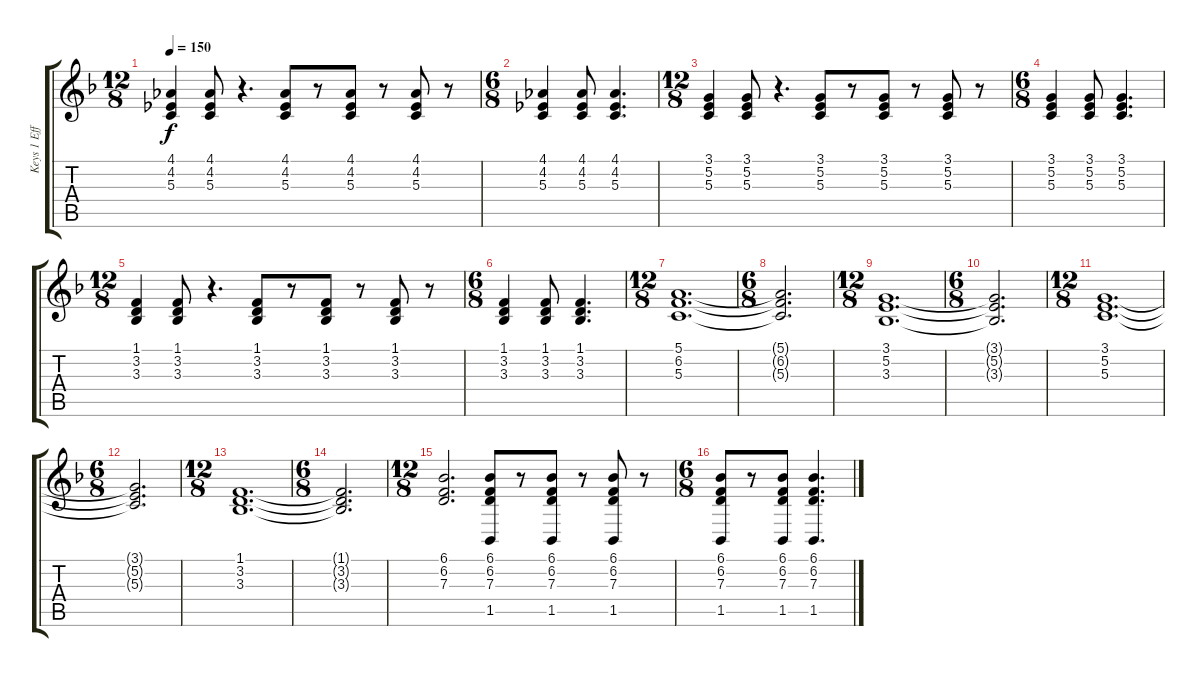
\track ("Keys 1 Effect" "Keys 1 Eff") {instrument stringensemble1}
\staff {score tabs}
\tuning (E4 B3 G3 D3 A2 E2) {hide}
\ts (12 8)
\tempo 150
\clef g2
\ks f
(4.1 4.2 5.3).4{dy f} (4.1 4.2 5.3).8 r.4{d} (4.1 4.2 5.3).8 r.8 (4.1 4.2 5.3).8 r.8 (4.1 4.2 5.3).8 r.8 |
\ts (6 8)
(4.1 4.2 5.3).4 (4.1 4.2 5.3).8 (4.1 4.2 5.3).4{d} |
\ts (12 8)
(3.1 5.2 5.3).4 (3.1 5.2 5.3).8 r.4{d} (3.1 5.2 5.3).8 r.8 (3.1 5.2 5.3).8 r.8 (3.1 5.2 5.3).8 r.8 |
\ts (6 8)
(3.1 5.2 5.3).4 (3.1 5.2 5.3).8 (3.1 5.2 5.3).4{d} |
\ts (12 8)
(1.1 3.2 3.3).4 (1.1 3.2 3.3).8 r.4{d} (1.1 3.2 3.3).8 r.8 (1.1 3.2 3.3).8 r.8 (1.1 3.2 3.3).8 r.8 |
\ts (6 8)
(1.1 3.2 3.3).4 (1.1 3.2 3.3).8 (1.1 3.2 3.3).4{d} |
\ts (12 8)
(5.1 6.2 5.3).1{d} |
\ts (6 8)
(5.1{t} 6.2{t} 5.3{t}).2{d} |
\ts (12 8)
(3.1 5.2 3.3).1{d} |
\ts (6 8)
(3.1{t} 5.2{t} 3.3{t}).2{d} |
\ts (12 8)
(3.1 5.2 5.3).1{d} |
\ts (6 8)
(3.1{t} 5.2{t} 5.3{t}).2{d} |
\ts (12 8)
(1.1 3.2 3.3).1{d} |
\ts (6 8)
(1.1{t} 3.2{t} 3.3{t}).2{d} |
\ts (12 8)
(6.1 6.2 7.3).2{d} (6.1 6.2 7.3 1.5).8 r.8 (6.1 6.2 7.3 1.5).8 r.8 (6.1 6.2 7.3 1.5).8 r.8 |
\ts (6 8)
(6.1 6.2 7.3 1.5).8 r.8 (6.1 6.2 7.3 1.5).8 (6.1 6.2 7.3 1.5).4{d}
